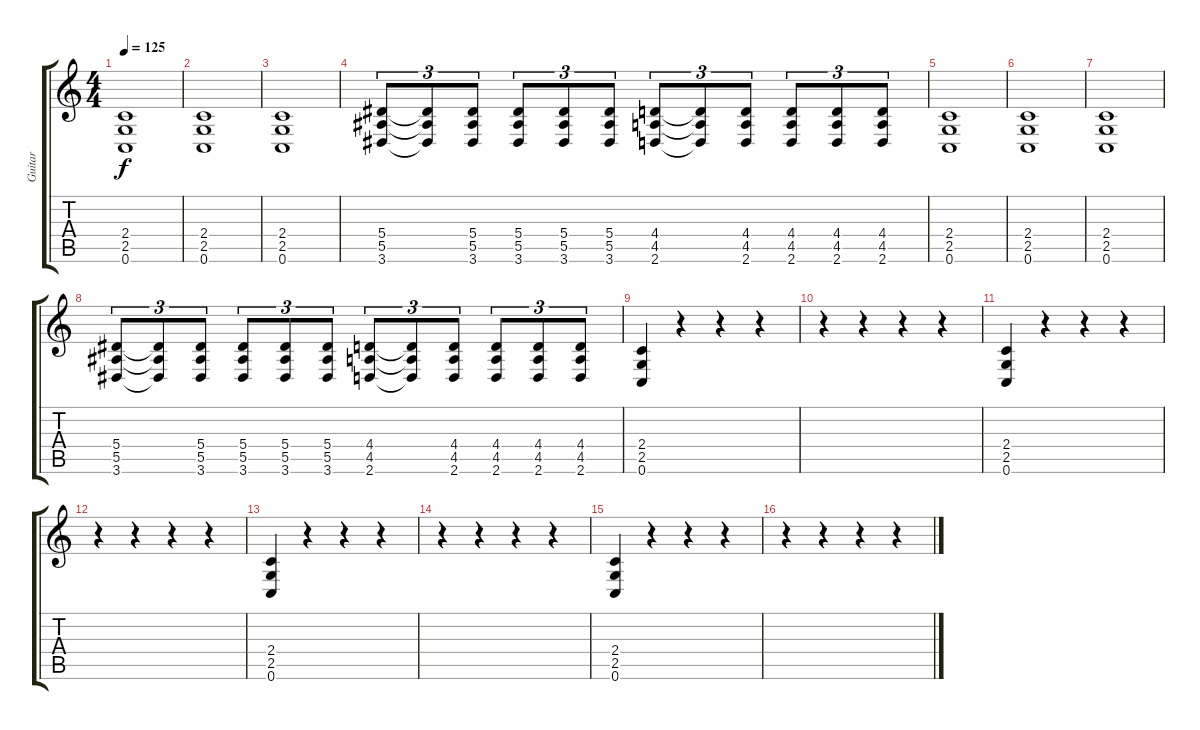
\track ("Guitar" "Guitar") {instrument distortionguitar}
\staff {score tabs}
\tuning (C4 G3 Eb3 Bb2 F2 C2) {hide}
\ts (4 4)
\tempo 125
\clef g2
\ks c
(2.4 2.5 0.6).1{dy f} |
(2.4 2.5 0.6).1 |
(2.4 2.5 0.6).1 |
(5.4 5.5 3.6).8{tu (3 2)} (5.4{t} 5.5{t} 3.6{t}).8{tu (3 2)} (5.4 5.5 3.6).8{tu (3 2)} (5.4 5.5 3.6).8{tu (3 2)} (5.4 5.5 3.6).8{tu (3 2)} (5.4 5.5 3.6).8{tu (3 2)} (4.4 4.5 2.6).8{tu (3 2)} (4.4{t} 4.5{t} 2.6{t}).8{tu (3 2)} (4.4 4.5 2.6).8{tu (3 2)} (4.4 4.5 2.6).8{tu (3 2)} (4.4 4.5 2.6).8{tu (3 2)} (4.4 4.5 2.6).8{tu (3 2)} |
(2.4 2.5 0.6).1 |
(2.4 2.5 0.6).1 |
(2.4 2.5 0.6).1 |
(5.4 5.5 3.6).8{tu (3 2)} (5.4{t} 5.5{t} 3.6{t}).8{tu (3 2)} (5.4 5.5 3.6).8{tu (3 2)} (5.4 5.5 3.6).8{tu (3 2)} (5.4 5.5 3.6).8{tu (3 2)} (5.4 5.5 3.6).8{tu (3 2)} (4.4 4.5 2.6).8{tu (3 2)} (4.4{t} 4.5{t} 2.6{t}).8{tu (3 2)} (4.4 4.5 2.6).8{tu (3 2)} (4.4 4.5 2.6).8{tu (3 2)} (4.4 4.5 2.6).8{tu (3 2)} (4.4 4.5 2.6).8{tu (3 2)} |
(2.4 2.5 0.6).4 r.4 r.4 r.4 |
r.4 r.4 r.4 r.4 |
(2.4 2.5 0.6).4 r.4 r.4 r.4 |
r.4 r.4 r.4 r.4 |
(2.4 2.5 0.6).4 r.4 r.4 r.4 |
r.4 r.4 r.4 r.4 |
(2.4 2.5 0.6).4 r.4 r.4 r.4 |
r.4 r.4 r.4 r.4
